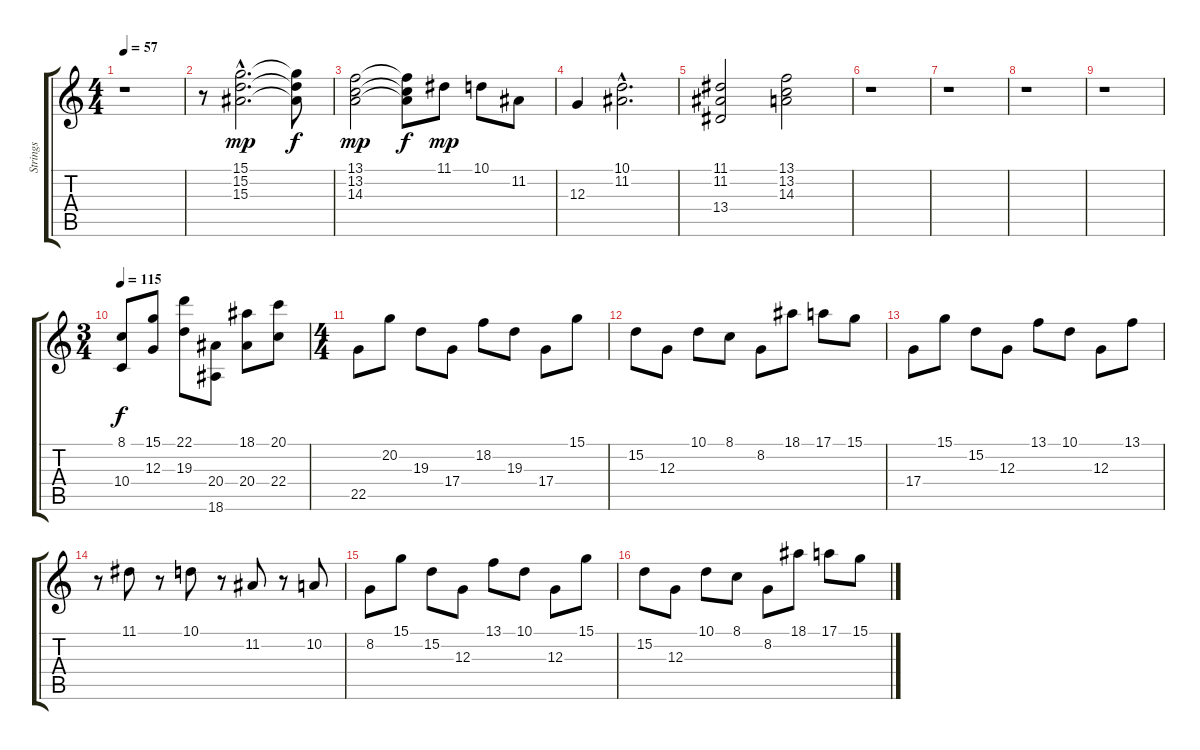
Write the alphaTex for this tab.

\track ("Strings" "Strings") {instrument stringensemble1}
\staff {score tabs}
\tuning (E4 B3 G3 D3 A2 E2) {hide}
\ts (4 4)
\tempo 57
\clef g2
\ks c
r.1{dy f} |
r.8 (15.1{hac} 15.2{hac} 15.3{hac}).2{d dy mp} (15.1{t} 15.2{t} 15.3{t}).8{dy f} |
(13.1 13.2 14.3).2{dy mp} (13.1{t} 13.2{t} 14.3{t}).8{dy f} 11.1.8{dy mp} 10.1.8 11.2.8 |
12.3.4 (10.1{hac} 11.2{hac}).2{d} |
(11.1 11.2 13.4).2 (13.1 13.2 14.3).2 |
r.1 |
r.1 |
r.1 |
r.1 |
\ts (3 4)
\tempo 115
(8.1 10.4).8{dy f} (15.1 12.3).8 (22.1 19.3).8 (20.4 18.6).8 (18.1 20.4).8 (20.1 22.4).8 |
\ts (4 4)
22.5.8 20.2.8 19.3.8 17.4.8 18.2.8 19.3.8 17.4.8 15.1.8 |
15.2.8 12.3.8 10.1.8 8.1.8 8.2.8 18.1.8 17.1.8 15.1.8 |
17.4.8 15.1.8 15.2.8 12.3.8 13.1.8 10.1.8 12.3.8 13.1.8 |
r.8 11.1.8 r.8 10.1.8 r.8 11.2.8 r.8 10.2.8 |
8.2.8 15.1.8 15.2.8 12.3.8 13.1.8 10.1.8 12.3.8 15.1.8 |
15.2.8 12.3.8 10.1.8 8.1.8 8.2.8 18.1.8 17.1.8 15.1.8
